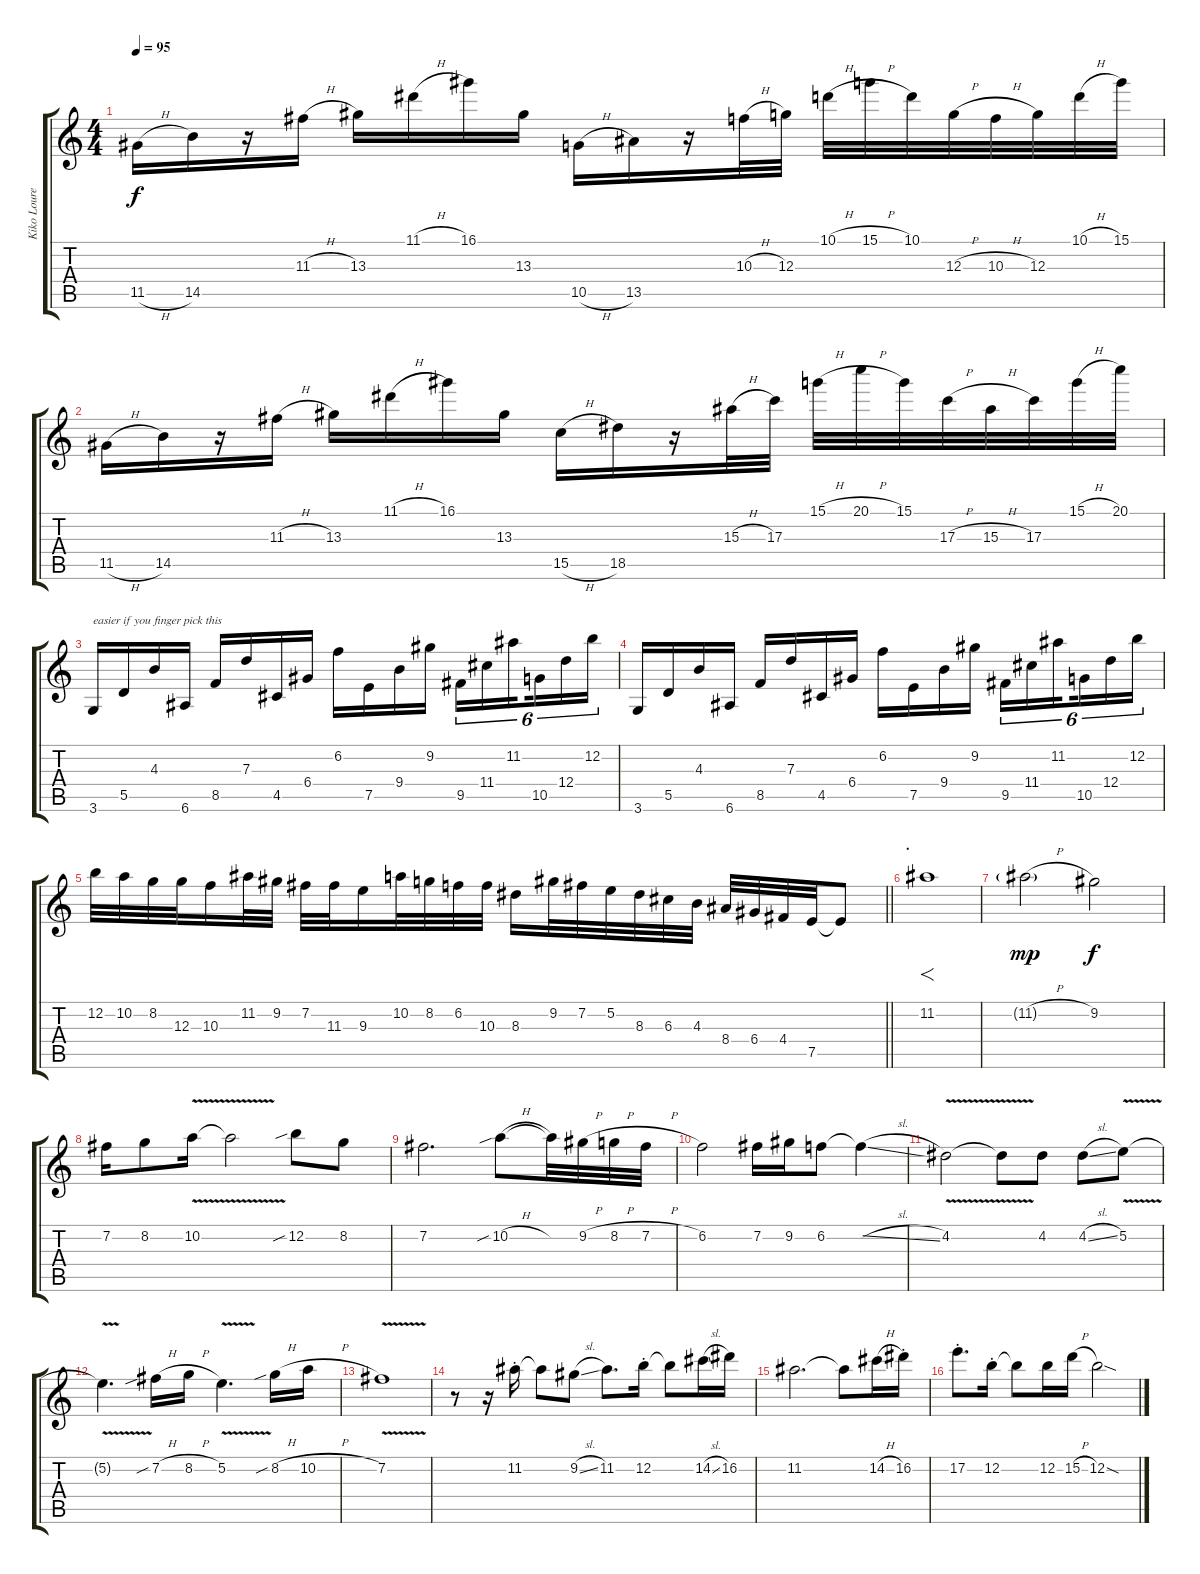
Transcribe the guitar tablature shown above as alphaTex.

\track ("Kiko Loureiro" "Kiko Loure") {instrument distortionguitar}
\staff {score tabs}
\tuning (E4 B3 G3 D3 A2 E2) {hide}
\ts (4 4)
\tempo 95
\clef g2
\ks c
11.5{h}.16{dy f} 14.5.16 r.16 11.3{h}.16 13.3.16 11.1{h}.16 16.1.16 13.3.16 10.5{h}.16 13.5.16 r.16 10.3{h}.32 12.3.32 10.1{h}.32 15.1{h}.32 10.1.32 12.3{h}.32 10.3{h}.32 12.3.32 10.1{h}.32 15.1.32 |
11.5{h}.16 14.5.16 r.16 11.3{h}.16 13.3.16 11.1{h}.16 16.1.16 13.3.16 15.5{h}.16 18.5.16 r.16 15.3{h}.32 17.3.32 15.1{h}.32 20.1{h}.32 15.1.32 17.3{h}.32 15.3{h}.32 17.3.32 15.1{h}.32 20.1.32 |
3.6.16{txt "easier if you finger pick this"} 5.5.16 4.3.16 6.6.16 8.5.16 7.3.16 4.5.16 6.4.16 6.2.16 7.5.16 9.4.16 9.2.16 9.5.16{tu (6 4)} 11.4.16{tu (6 4)} 11.2.16{tu (6 4) beam splitsecondary} 10.5.16{tu (6 4)} 12.4.16{tu (6 4)} 12.2.16{tu (6 4)} |
3.6.16 5.5.16 4.3.16 6.6.16 8.5.16 7.3.16 4.5.16 6.4.16 6.2.16 7.5.16 9.4.16 9.2.16 9.5.16{tu (6 4)} 11.4.16{tu (6 4)} 11.2.16{tu (6 4) beam splitsecondary} 10.5.16{tu (6 4)} 12.4.16{tu (6 4)} 12.2.16{tu (6 4)} |
\barLineRight lightlight
12.2.32 10.2.32 8.2.32 12.3.32 10.3.16 11.2.32 9.2.32 7.2.32 11.3.32 9.3.16 10.2.32 8.2.32 6.2.32 10.3.32 8.3.16 9.2.32 7.2.32 5.2.32 8.3.32 6.3.32 4.3.32 8.4.32 6.4.32 4.4.32 7.5.32 7.5{t}.8 |
\section ("" ".")
11.2.1{f instrument electricguitarjazz} |
11.2{h g}.2{dy mp} 9.2.2{dy f} |
7.2.16 8.2.8 10.2{v}.16 10.2{t}.2 12.2{sib}.8 8.2.8 |
7.2.2{d} 10.2{sib h}.8 10.2{t}.32 9.2{h}.32 8.2{h}.32 7.2{h}.32 |
6.2.2 7.2.16 9.2.16 6.2.8 6.2{sl t}.4 |
4.2{v}.2 4.2{t}.8 4.2.8 4.2{sl}.8 5.2{v}.8 |
5.2{t}.4{d} 7.2{sib h}.16 8.2{h}.16 5.2{v}.4{d} 8.2{sib h}.16 10.2{h}.16 |
7.2{v}.1 |
r.8 r.16 11.2{st}.16 11.2{t}.8 9.2{sl}.8 11.2.8{d} 12.2{st}.16 12.2{t}.8 14.2{sl}.16 16.2.16 |
11.2.2{d} 11.2{t}.8 14.2{h}.16 16.2{st}.16 |
17.2{st}.8{d} 12.2{st}.16 12.2{t}.8 12.2.16 15.2{h}.16 12.2{sod}.2
